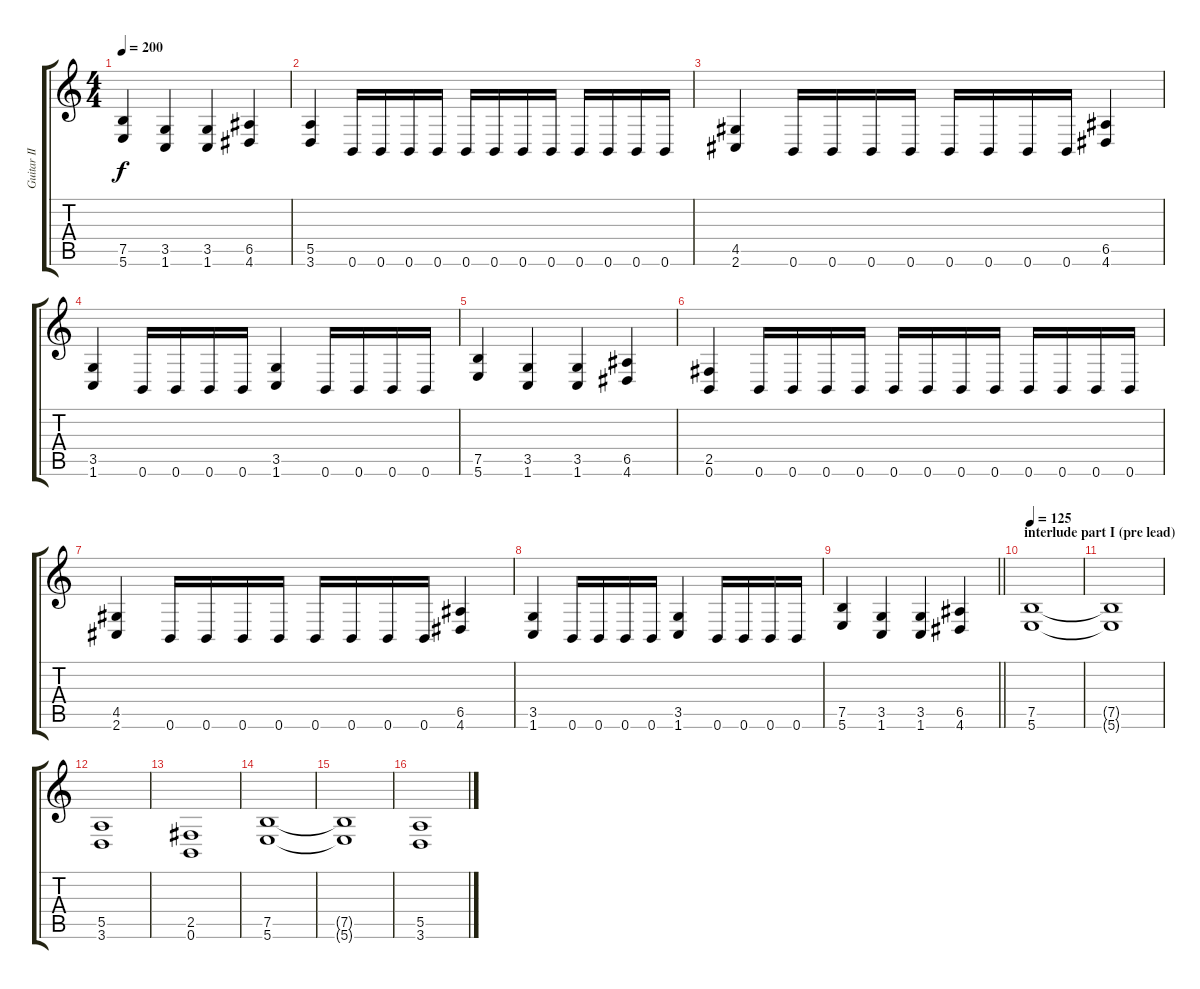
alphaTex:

\track ("Guitar II" "Guitar II") {instrument distortionguitar}
\staff {score tabs}
\tuning (B3 Gb3 D3 A2 E2 B1) {hide}
\ts (4 4)
\tempo 200
\clef g2
\ks c
(7.5 5.6).4{dy f} (3.5 1.6).4 (3.5 1.6).4 (6.5 4.6).4 |
(5.5 3.6).4 0.6.16 0.6.16 0.6.16 0.6.16 0.6.16 0.6.16 0.6.16 0.6.16 0.6.16 0.6.16 0.6.16 0.6.16 |
(4.5 2.6).4 0.6.16 0.6.16 0.6.16 0.6.16 0.6.16 0.6.16 0.6.16 0.6.16 (6.5 4.6).4 |
(3.5 1.6).4 0.6.16 0.6.16 0.6.16 0.6.16 (3.5 1.6).4 0.6.16 0.6.16 0.6.16 0.6.16 |
(7.5 5.6).4 (3.5 1.6).4 (3.5 1.6).4 (6.5 4.6).4 |
(2.5 0.6).4 0.6.16 0.6.16 0.6.16 0.6.16 0.6.16 0.6.16 0.6.16 0.6.16 0.6.16 0.6.16 0.6.16 0.6.16 |
(4.5 2.6).4 0.6.16 0.6.16 0.6.16 0.6.16 0.6.16 0.6.16 0.6.16 0.6.16 (6.5 4.6).4 |
(3.5 1.6).4 0.6.16 0.6.16 0.6.16 0.6.16 (3.5 1.6).4 0.6.16 0.6.16 0.6.16 0.6.16 |
\barLineRight lightlight
(7.5 5.6).4 (3.5 1.6).4 (3.5 1.6).4 (6.5 4.6).4 |
\section ("" "interlude part I (pre lead)")
\tempo 125
(7.5 5.6).1 |
(7.5{t} 5.6{t}).1 |
(5.5 3.6).1 |
(2.5 0.6).1 |
(7.5 5.6).1 |
(7.5{t} 5.6{t}).1 |
(5.5 3.6).1
